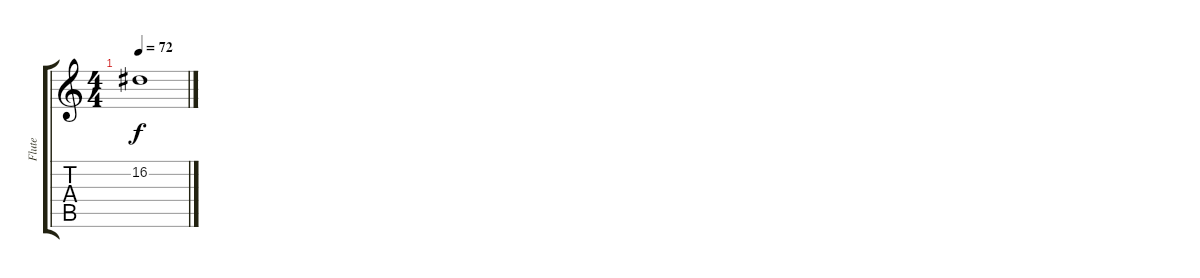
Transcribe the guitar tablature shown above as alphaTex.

\track ("Flute" "Flute") {instrument flute}
\staff {score tabs}
\tuning (E4 B3 G3 D3 A2 E2) {hide}
\ts (4 4)
\tempo 72
\clef g2
\ks c
16.2{t}.1{dy f}
